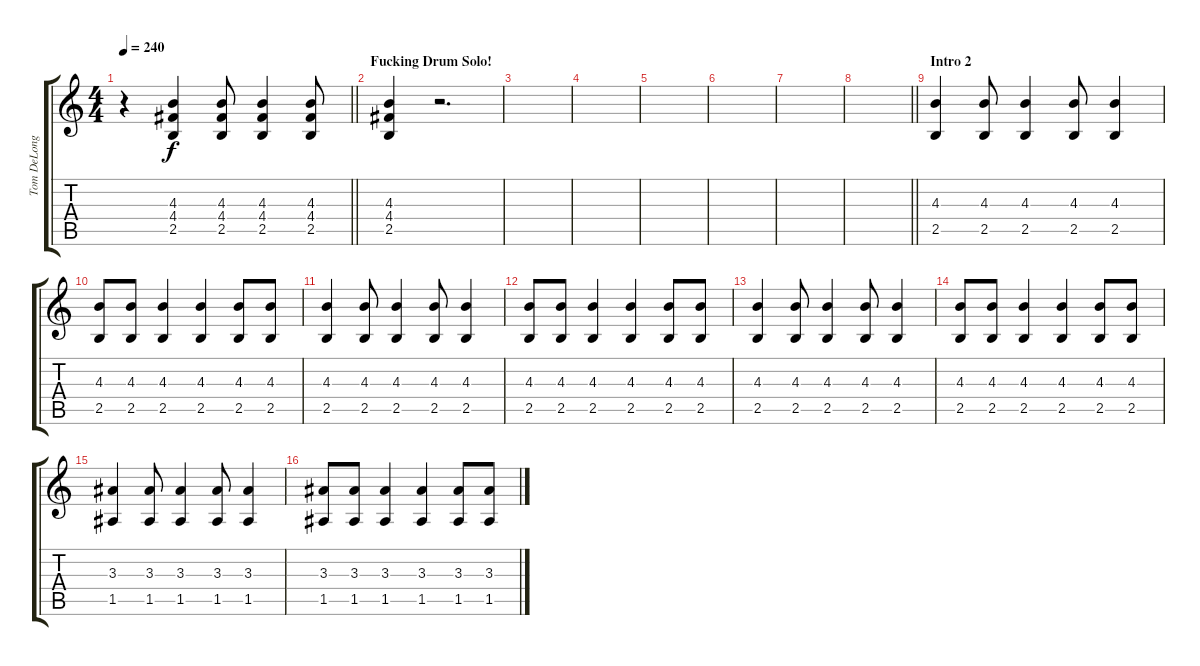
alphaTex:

\track ("Tom DeLonge - Guitar 2" "Tom DeLong") {instrument distortionguitar}
\staff {score tabs}
\tuning (E4 B3 G3 D3 A2 E2) {hide}
\ts (4 4)
\tempo 240
\clef g2
\barLineRight lightlight
\ks c
r.4{dy f} (4.3 4.4 2.5).4 (4.3 4.4 2.5).8 (4.3 4.4 2.5).4 (4.3 4.4 2.5).8 |
\section ("" "Fucking Drum Solo!")
(4.3 4.4 2.5).4 r.2{d} |
|
|
|
|
|
\barLineRight lightlight
|
\section ("" "Intro 2")
(4.3 2.5).4{volume 10} (4.3 2.5).8 (4.3 2.5).4 (4.3 2.5).8 (4.3 2.5).4 |
(4.3 2.5).8 (4.3 2.5).8 (4.3 2.5).4 (4.3 2.5).4 (4.3 2.5).8 (4.3 2.5).8 |
(4.3 2.5).4 (4.3 2.5).8 (4.3 2.5).4 (4.3 2.5).8 (4.3 2.5).4 |
(4.3 2.5).8 (4.3 2.5).8 (4.3 2.5).4 (4.3 2.5).4 (4.3 2.5).8 (4.3 2.5).8 |
(4.3 2.5).4 (4.3 2.5).8 (4.3 2.5).4 (4.3 2.5).8 (4.3 2.5).4 |
(4.3 2.5).8 (4.3 2.5).8 (4.3 2.5).4 (4.3 2.5).4 (4.3 2.5).8 (4.3 2.5).8 |
(3.3 1.5).4 (3.3 1.5).8 (3.3 1.5).4 (3.3 1.5).8 (3.3 1.5).4 |
(3.3 1.5).8 (3.3 1.5).8 (3.3 1.5).4 (3.3 1.5).4 (3.3 1.5).8 (3.3 1.5).8
